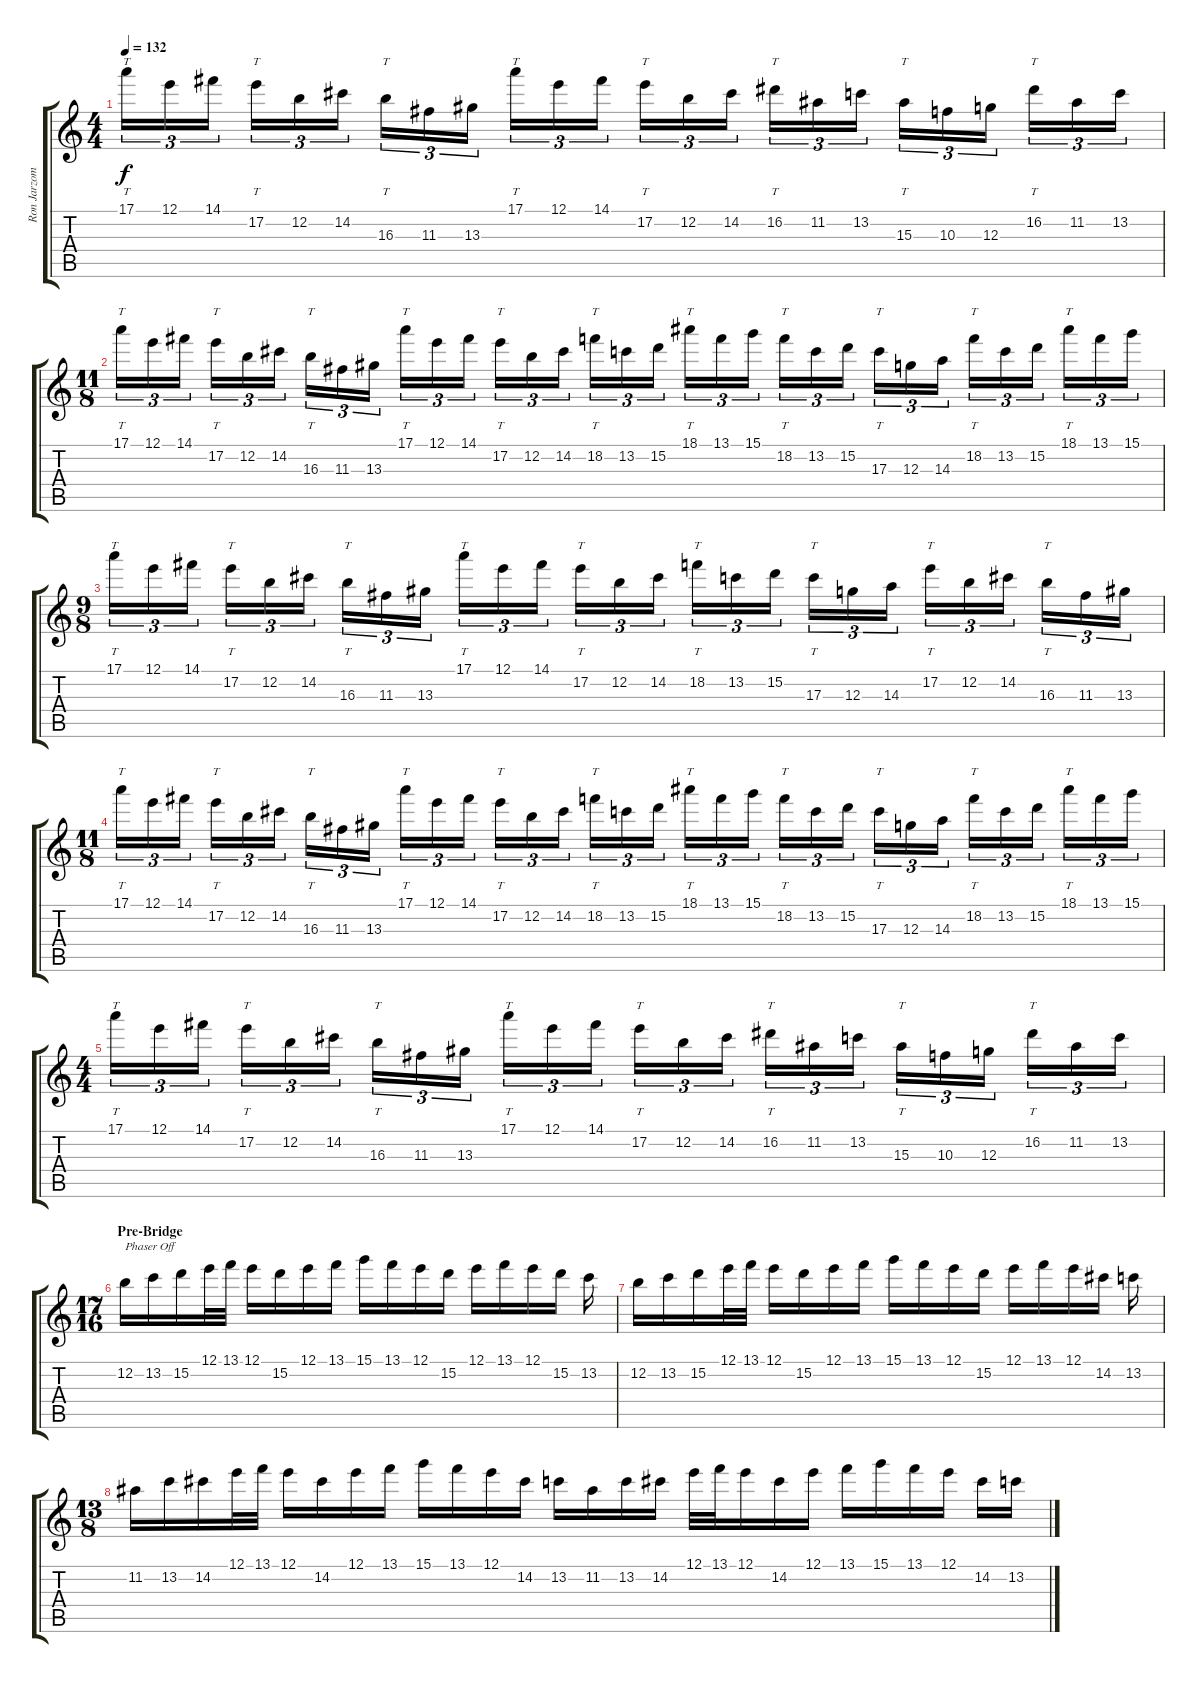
\track ("Ron Jarzombek" "Ron Jarzom") {instrument distortionguitar}
\staff {score tabs}
\tuning (E4 B3 G3 D3 A2 E2) {hide}
\ts (4 4)
\tempo 132
\clef g2
\ks c
17.1.16{tt tu (3 2) dy f} 12.1.16{tu (3 2)} 14.1.16{tu (3 2)} 17.2.16{tt tu (3 2)} 12.2.16{tu (3 2)} 14.2.16{tu (3 2)} 16.3.16{tt tu (3 2)} 11.3.16{tu (3 2)} 13.3.16{tu (3 2)} 17.1.16{tt tu (3 2)} 12.1.16{tu (3 2)} 14.1.16{tu (3 2)} 17.2.16{tt tu (3 2)} 12.2.16{tu (3 2)} 14.2.16{tu (3 2)} 16.2.16{tt tu (3 2)} 11.2.16{tu (3 2)} 13.2.16{tu (3 2)} 15.3.16{tt tu (3 2)} 10.3.16{tu (3 2)} 12.3.16{tu (3 2)} 16.2.16{tt tu (3 2)} 11.2.16{tu (3 2)} 13.2.16{tu (3 2)} |
\ts (11 8)
17.1.16{tt tu (3 2)} 12.1.16{tu (3 2)} 14.1.16{tu (3 2)} 17.2.16{tt tu (3 2)} 12.2.16{tu (3 2)} 14.2.16{tu (3 2)} 16.3.16{tt tu (3 2)} 11.3.16{tu (3 2)} 13.3.16{tu (3 2)} 17.1.16{tt tu (3 2)} 12.1.16{tu (3 2)} 14.1.16{tu (3 2)} 17.2.16{tt tu (3 2)} 12.2.16{tu (3 2)} 14.2.16{tu (3 2)} 18.2.16{tt tu (3 2)} 13.2.16{tu (3 2)} 15.2.16{tu (3 2)} 18.1.16{tt tu (3 2)} 13.1.16{tu (3 2)} 15.1.16{tu (3 2)} 18.2.16{tt tu (3 2)} 13.2.16{tu (3 2)} 15.2.16{tu (3 2)} 17.3.16{tt tu (3 2)} 12.3.16{tu (3 2)} 14.3.16{tu (3 2)} 18.2.16{tt tu (3 2)} 13.2.16{tu (3 2)} 15.2.16{tu (3 2)} 18.1.16{tt tu (3 2)} 13.1.16{tu (3 2)} 15.1.16{tu (3 2)} |
\ts (9 8)
17.1.16{tt tu (3 2)} 12.1.16{tu (3 2)} 14.1.16{tu (3 2)} 17.2.16{tt tu (3 2)} 12.2.16{tu (3 2)} 14.2.16{tu (3 2)} 16.3.16{tt tu (3 2)} 11.3.16{tu (3 2)} 13.3.16{tu (3 2)} 17.1.16{tt tu (3 2)} 12.1.16{tu (3 2)} 14.1.16{tu (3 2)} 17.2.16{tt tu (3 2)} 12.2.16{tu (3 2)} 14.2.16{tu (3 2)} 18.2.16{tt tu (3 2)} 13.2.16{tu (3 2)} 15.2.16{tu (3 2)} 17.3.16{tt tu (3 2)} 12.3.16{tu (3 2)} 14.3.16{tu (3 2)} 17.2.16{tt tu (3 2)} 12.2.16{tu (3 2)} 14.2.16{tu (3 2)} 16.3.16{tt tu (3 2)} 11.3.16{tu (3 2)} 13.3.16{tu (3 2)} |
\ts (11 8)
17.1.16{tt tu (3 2)} 12.1.16{tu (3 2)} 14.1.16{tu (3 2)} 17.2.16{tt tu (3 2)} 12.2.16{tu (3 2)} 14.2.16{tu (3 2)} 16.3.16{tt tu (3 2)} 11.3.16{tu (3 2)} 13.3.16{tu (3 2)} 17.1.16{tt tu (3 2)} 12.1.16{tu (3 2)} 14.1.16{tu (3 2)} 17.2.16{tt tu (3 2)} 12.2.16{tu (3 2)} 14.2.16{tu (3 2)} 18.2.16{tt tu (3 2)} 13.2.16{tu (3 2)} 15.2.16{tu (3 2)} 18.1.16{tt tu (3 2)} 13.1.16{tu (3 2)} 15.1.16{tu (3 2)} 18.2.16{tt tu (3 2)} 13.2.16{tu (3 2)} 15.2.16{tu (3 2)} 17.3.16{tt tu (3 2)} 12.3.16{tu (3 2)} 14.3.16{tu (3 2)} 18.2.16{tt tu (3 2)} 13.2.16{tu (3 2)} 15.2.16{tu (3 2)} 18.1.16{tt tu (3 2)} 13.1.16{tu (3 2)} 15.1.16{tu (3 2)} |
\ts (4 4)
17.1.16{tt tu (3 2)} 12.1.16{tu (3 2)} 14.1.16{tu (3 2)} 17.2.16{tt tu (3 2)} 12.2.16{tu (3 2)} 14.2.16{tu (3 2)} 16.3.16{tt tu (3 2)} 11.3.16{tu (3 2)} 13.3.16{tu (3 2)} 17.1.16{tt tu (3 2)} 12.1.16{tu (3 2)} 14.1.16{tu (3 2)} 17.2.16{tt tu (3 2)} 12.2.16{tu (3 2)} 14.2.16{tu (3 2)} 16.2.16{tt tu (3 2)} 11.2.16{tu (3 2)} 13.2.16{tu (3 2)} 15.3.16{tt tu (3 2)} 10.3.16{tu (3 2)} 12.3.16{tu (3 2)} 16.2.16{tt tu (3 2)} 11.2.16{tu (3 2)} 13.2.16{tu (3 2)} |
\ts (17 16)
\section ("" "Pre-Bridge")
12.2.16{txt "Phaser Off" volume 14} 13.2.16 15.2.16 12.1.32 13.1.32 12.1.16 15.2.16 12.1.16 13.1.16 15.1.16 13.1.16 12.1.16 15.2.16 12.1.16 13.1.16 12.1.16 15.2.16 13.2.16 |
12.2.16 13.2.16 15.2.16 12.1.32 13.1.32 12.1.16 15.2.16 12.1.16 13.1.16 15.1.16 13.1.16 12.1.16 15.2.16 12.1.16 13.1.16 12.1.16 14.2.16 13.2.16 |
\ts (13 8)
11.2.16 13.2.16 14.2.16 12.1.32 13.1.32 12.1.16 14.2.16 12.1.16 13.1.16 15.1.16 13.1.16 12.1.16 14.2.16 13.2.16 11.2.16 13.2.16 14.2.16 12.1.32 13.1.32 12.1.16 14.2.16 12.1.16 13.1.16 15.1.16 13.1.16 12.1.16 14.2.16 13.2.16
